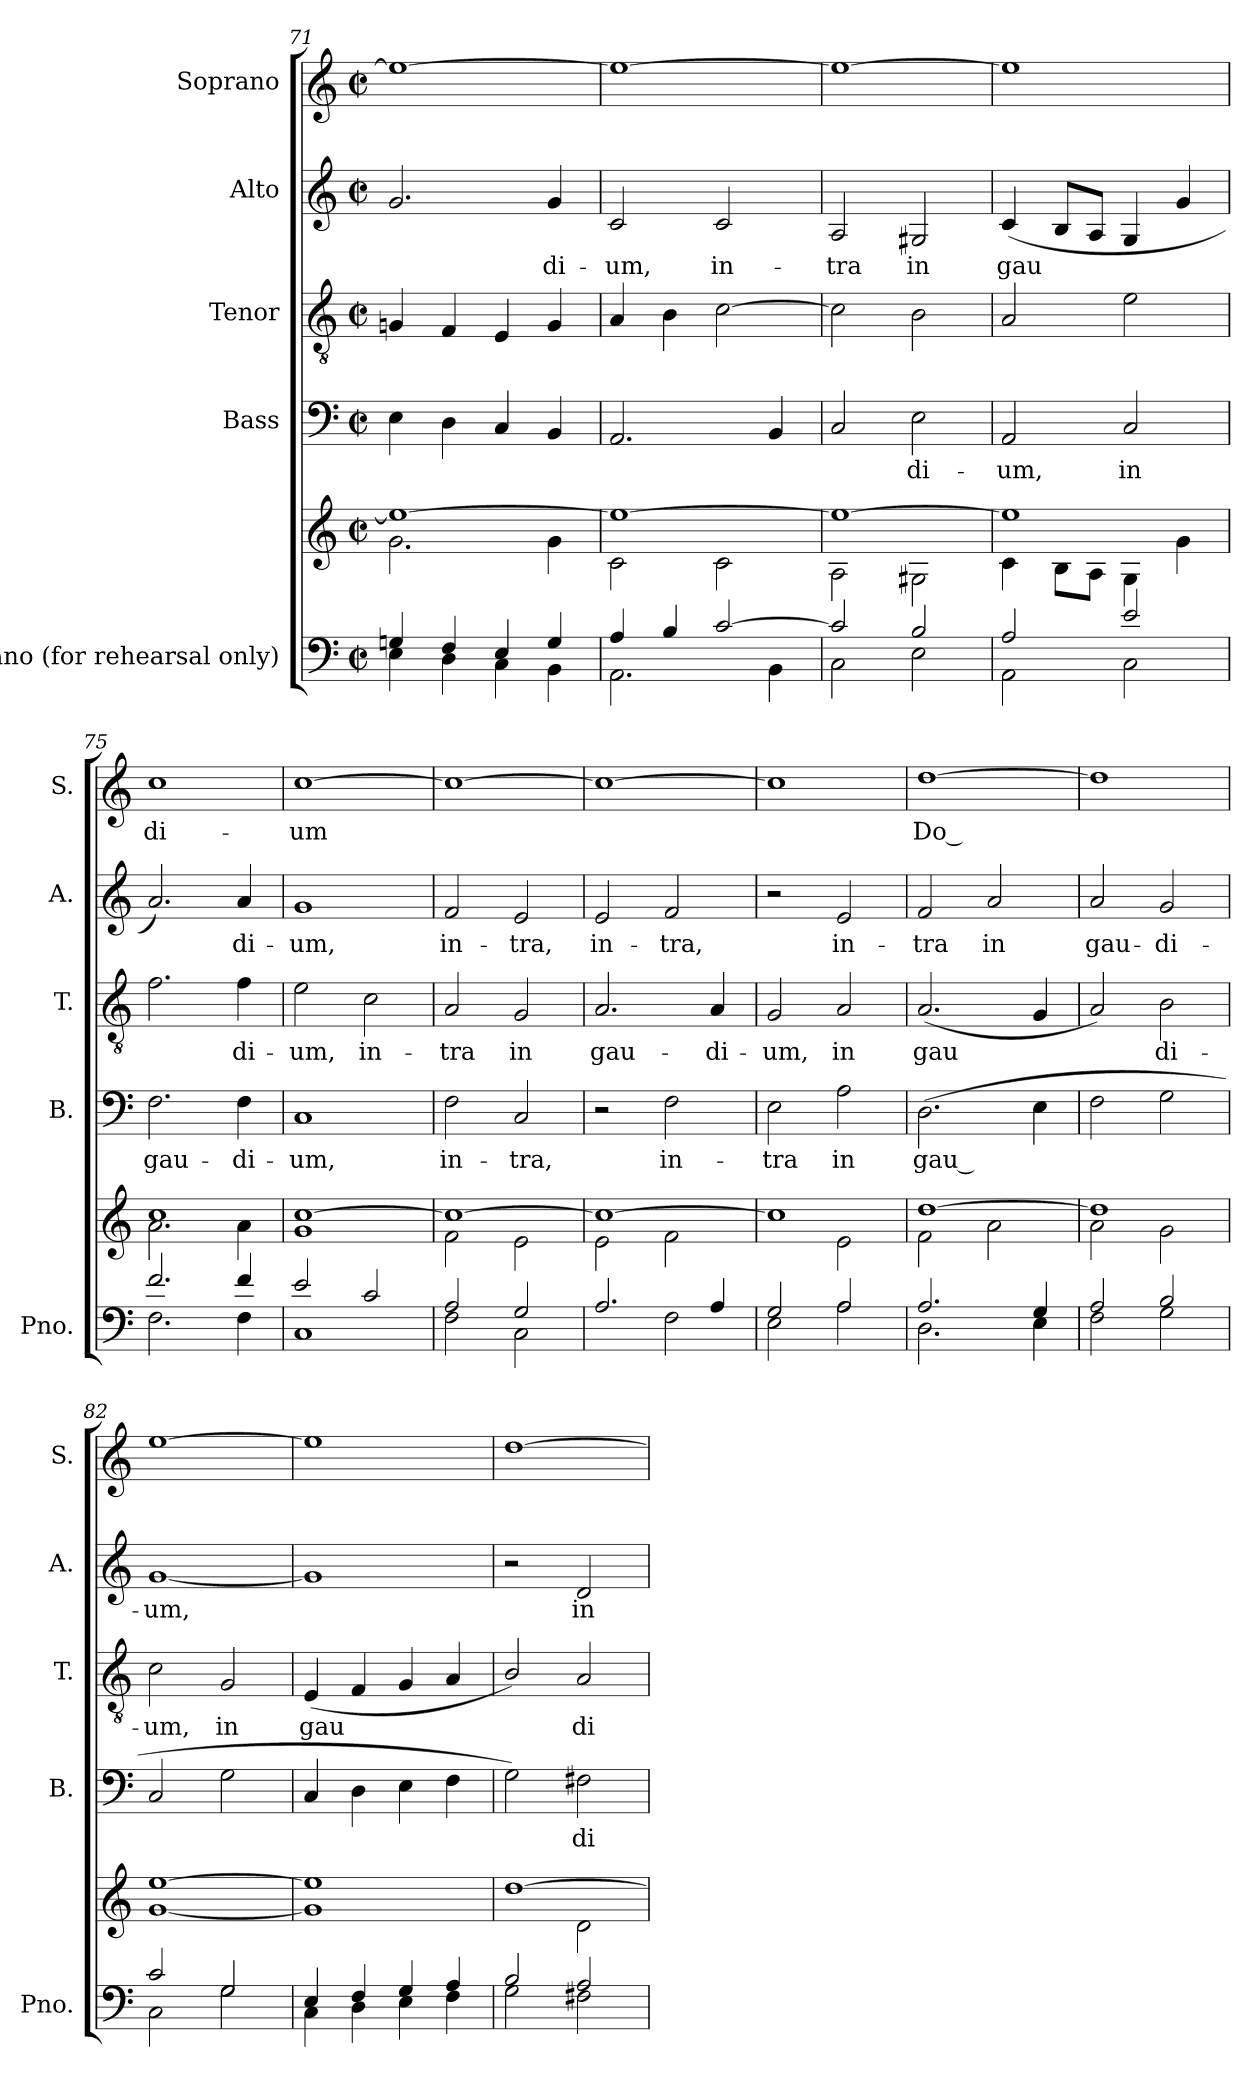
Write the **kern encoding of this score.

**kern	**kern	**kern	**text	**kern	**text	**kern	**text	**kern	**text
*part5	*part5	*part4	*part4	*part3	*part3	*part2	*part2	*part1	*part1
*staff6	*staff5	*staff4	*staff4	*staff3	*staff3	*staff2	*staff2	*staff1	*staff1
*I"Piano (for rehearsal only)	*	*I"Bass	*	*I"Tenor	*	*I"Alto	*	*I"Soprano	*
*I'Pno.	*	*I'B.	*	*I'T.	*	*I'A.	*	*I'S.	*
*clefF4	*clefG2	*clefF4	*	*clefGv2	*	*clefG2	*	*clefG2	*
*k[]	*k[]	*k[]	*	*k[]	*	*k[]	*	*k[]	*
*M2/2	*M2/2	*M2/2	*	*M2/2	*	*M2/2	*	*M2/2	*
*met(c|)	*met(c|)	*met(c|)	*	*met(c|)	*	*met(c|)	*	*met(c|)	*
=71	=71	=71	=71	=71	=71	=71	=71	=71	=71
*^	*^	*	*	*	*	*	*	*	*
!	!	!	!	!	!	!	!	!	!LO:LY:b	!	!LO:LY:b
4Gn/	4E\	1ee_	2.g\	4E\	.	4Gn/	.	2.g/	---	1ee_	---
4F/	4D\	.	.	4D\	.	4F/	.	.	.	.	.
!	!	!	!	!	!LO:LY:b	!	!LO:LY:b	!	!	!	!
4E/	4C\	.	.	4C/	---	4E/	---	.	.	.	.
!	!	!	!	!	!	!	!	!	!LO:LY:b	!	!
4G/	4BB\	.	4g\	4BB/	.	4G/	.	4g/	-di-	.	.
=72	=72	=72	=72	=72	=72	=72	=72	=72	=72	=72	=72
!	!	!	!	!	!LO:LY:b	!	!LO:LY:b	!	!LO:LY:b	!	!LO:LY:b
4A/	2.AA\	1ee_	2c\	2.AA/	---	4A/	---	2c/	-um,	1ee_	---
4B/	.	.	.	.	.	4B\	.	.	.	.	.
!	!	!	!	!	!	!	!	!	!LO:LY:b	!	!
[2c/	.	.	2c\	.	.	[2c\	.	2c/	in-	.	.
.	4BB\	.	.	4BB/	.	.	.	.	.	.	.
=73	=73	=73	=73	=73	=73	=73	=73	=73	=73	=73	=73
!	!	!	!	!	!LO:LY:b	!	!LO:LY:b	!	!LO:LY:b	!	!LO:LY:b
2c/]	2C\	1ee_	2A\	2C/	---	2c\]	---	2A/	-tra	1ee_	---
!	!	!	!	!	!LO:LY:b	!	!	!	!LO:LY:b	!	!
2B/	2E\	.	2G#X\	2E\	-di-	2B\	.	2G#X/	in	.	.
=74	=74	=74	=74	=74	=74	=74	=74	=74	=74	=74	=74
!	!	!	!	!	!LO:LY:b	!	!LO:LY:b	!	!LO:LY:b	!	!LO:LY:b
2A/	2AA\	1ee]	4c\	2AA/	-um,	2A/	---	(<4c/	gau-	1ee]	---
.	.	.	8B\L	.	.	.	.	8B/L	.	.	.
.	.	.	8A\J	.	.	.	.	8A/J	.	.	.
!	!	!	!	!	!LO:LY:b	!	!	!	!LO:LY:b	!	!
2e/	2C\	.	4G\	2C/	in	2e\	.	4G/	---	.	.
.	.	.	4g\	.	.	.	.	4g/	.	.	.
=75	=75	=75	=75	=75	=75	=75	=75	=75	=75	=75	=75
!	!	!	!	!	!LO:LY:b	!	!LO:LY:b	!	!	!	!LO:LY:b
2.f/	2.F\	1cc	2.a\	2.F\	gau-	2.f\	---	2.a/)	.	1cc	-di-
!	!	!	!	!	!LO:LY:b	!	!LO:LY:b	!	!LO:LY:b	!	!
4f/	4F\	.	4a\	4F\	-di-	4f\	-di-	4a/	-di-	.	.
!!LO:LB:g=z
=76	=76	=76	=76	=76	=76	=76	=76	=76	=76	=76	=76
!	!	!	!	!	!LO:LY:b	!	!LO:LY:b	!	!LO:LY:b	!	!LO:LY:b
2e/	1C	[1cc	1g	1C	-um,	2e\	-um,	1g	-um,	[1cc	-um
!	!	!	!	!	!	!	!LO:LY:b	!	!	!	!
2c/	.	.	.	.	.	2c\	in-	.	.	.	.
=77	=77	=77	=77	=77	=77	=77	=77	=77	=77	=77	=77
!	!	!	!	!	!LO:LY:b	!	!LO:LY:b	!	!LO:LY:b	!	!
2A/	2F\	1cc_	2f\	2F\	in-	2A/	-tra	2f/	in-	1cc_	.
!	!	!	!	!	!LO:LY:b	!	!LO:LY:b	!	!LO:LY:b	!	!
2G/	2C\	.	2e\	2C/	-tra,	2G/	in	2e/	-tra,	.	.
=78	=78	=78	=78	=78	=78	=78	=78	=78	=78	=78	=78
!	!	!	!	!	!	!	!LO:LY:b	!	!LO:LY:b	!	!
2.A/	2ryy	1cc_	2e\	2r	.	2.A/	gau-	2e/	in-	1cc_	.
!	!	!	!	!	!LO:LY:b	!	!	!	!LO:LY:b	!	!
.	2F\	.	2f\	2F\	in-	.	.	2f/	-tra,	.	.
!	!	!	!	!	!	!	!LO:LY:b	!	!	!	!
4A/	.	.	.	.	.	4A/	-di-	.	.	.	.
=79	=79	=79	=79	=79	=79	=79	=79	=79	=79	=79	=79
!	!	!	!	!	!LO:LY:b	!	!LO:LY:b	!	!	!	!
2G/	2E\	1cc]	2ryy	2E\	-tra	2G/	-um,	2r	.	1cc]	.
!	!	!	!	!	!LO:LY:b	!	!LO:LY:b	!	!LO:LY:b	!	!
2A/	2A\	.	2e\	2A\	in	2A/	in	2e/	in-	.	.
=80	=80	=80	=80	=80	=80	=80	=80	=80	=80	=80	=80
!	!	!	!	!	!LO:LY:b	!	!LO:LY:b	!	!LO:LY:b	!	!LO:LY:b
2.A/	2.D\	[1dd	2f\	(>2.D\	gau --	(<2.A/	gau-	2f/	-tra	[1dd	Do --
!	!	!	!	!	!	!	!	!	!LO:LY:b	!	!
.	.	.	2a\	.	.	.	.	2a/	in	.	.
!	!	!	!	!	!	!	!LO:LY:b	!	!	!	!
4G/	4E\	.	.	4E\	.	4G/	---	.	.	.	.
=81	=81	=81	=81	=81	=81	=81	=81	=81	=81	=81	=81
!	!	!	!	!	!	!	!	!	!LO:LY:b	!	!
2A/	2F\	1dd]	2a\	2F\	.	2A/)	.	2a/	gau-	1dd]	.
!	!	!	!	!	!LO:LY:b	!	!LO:LY:b	!	!LO:LY:b	!	!
2B/	2G\	.	2g\	2G\	---	2B\	-di-	2g/	-di-	.	.
=82	=82	=82	=82	=82	=82	=82	=82	=82	=82	=82	=82
!	!	!	!	!	!	!	!LO:LY:b	!	!LO:LY:b	!	!LO:LY:b
2c/	2C\	[1ee	[1g	2C/	.	2c\	-um,	[1g	-um,	[1ee	---
!	!	!	!	!	!LO:LY:b	!	!LO:LY:b	!	!	!	!
2G/	2G\	.	.	2G\	---	2G/	in	.	.	.	.
=83	=83	=83	=83	=83	=83	=83	=83	=83	=83	=83	=83
!	!	!	!	!	!	!	!LO:LY:b	!	!	!	!LO:LY:b
4E/	4C\	1ee]	1g]	4C/	.	(<4E/	gau-	1g]	.	1ee]	---
4F/	4D\	.	.	4D\	.	4F/	.	.	.	.	.
!	!	!	!	!	!LO:LY:b	!	!	!	!	!	!
4G/	4E\	.	.	4E\	---	4G/	.	.	.	.	.
!	!	!	!	!	!	!	!LO:LY:b	!	!	!	!
4A/	4F\	.	.	4F\	.	4A/	---	.	.	.	.
=84	=84	=84	=84	=84	=84	=84	=84	=84	=84	=84	=84
!	!	!	!	!	!LO:LY:b	!	!LO:LY:b	!	!	!	!LO:LY:b
2B/	2G\	[1dd	2ryy	2G\)	---	2B/)	---	2r	.	[1dd	---
!	!	!	!	!	!LO:LY:b	!	!LO:LY:b	!	!LO:LY:b	!	!
2A/	2F#X\	.	2d\	2F#X\	-di-	2A/	-di-	2d/	in-	.	.
*v	*v	*	*	*	*	*	*	*	*	*	*
*	*v	*v	*	*	*	*	*	*	*	*
=	=	=	=	=	=	=	=	=	=
*-	*-	*-	*-	*-	*-	*-	*-	*-	*-
